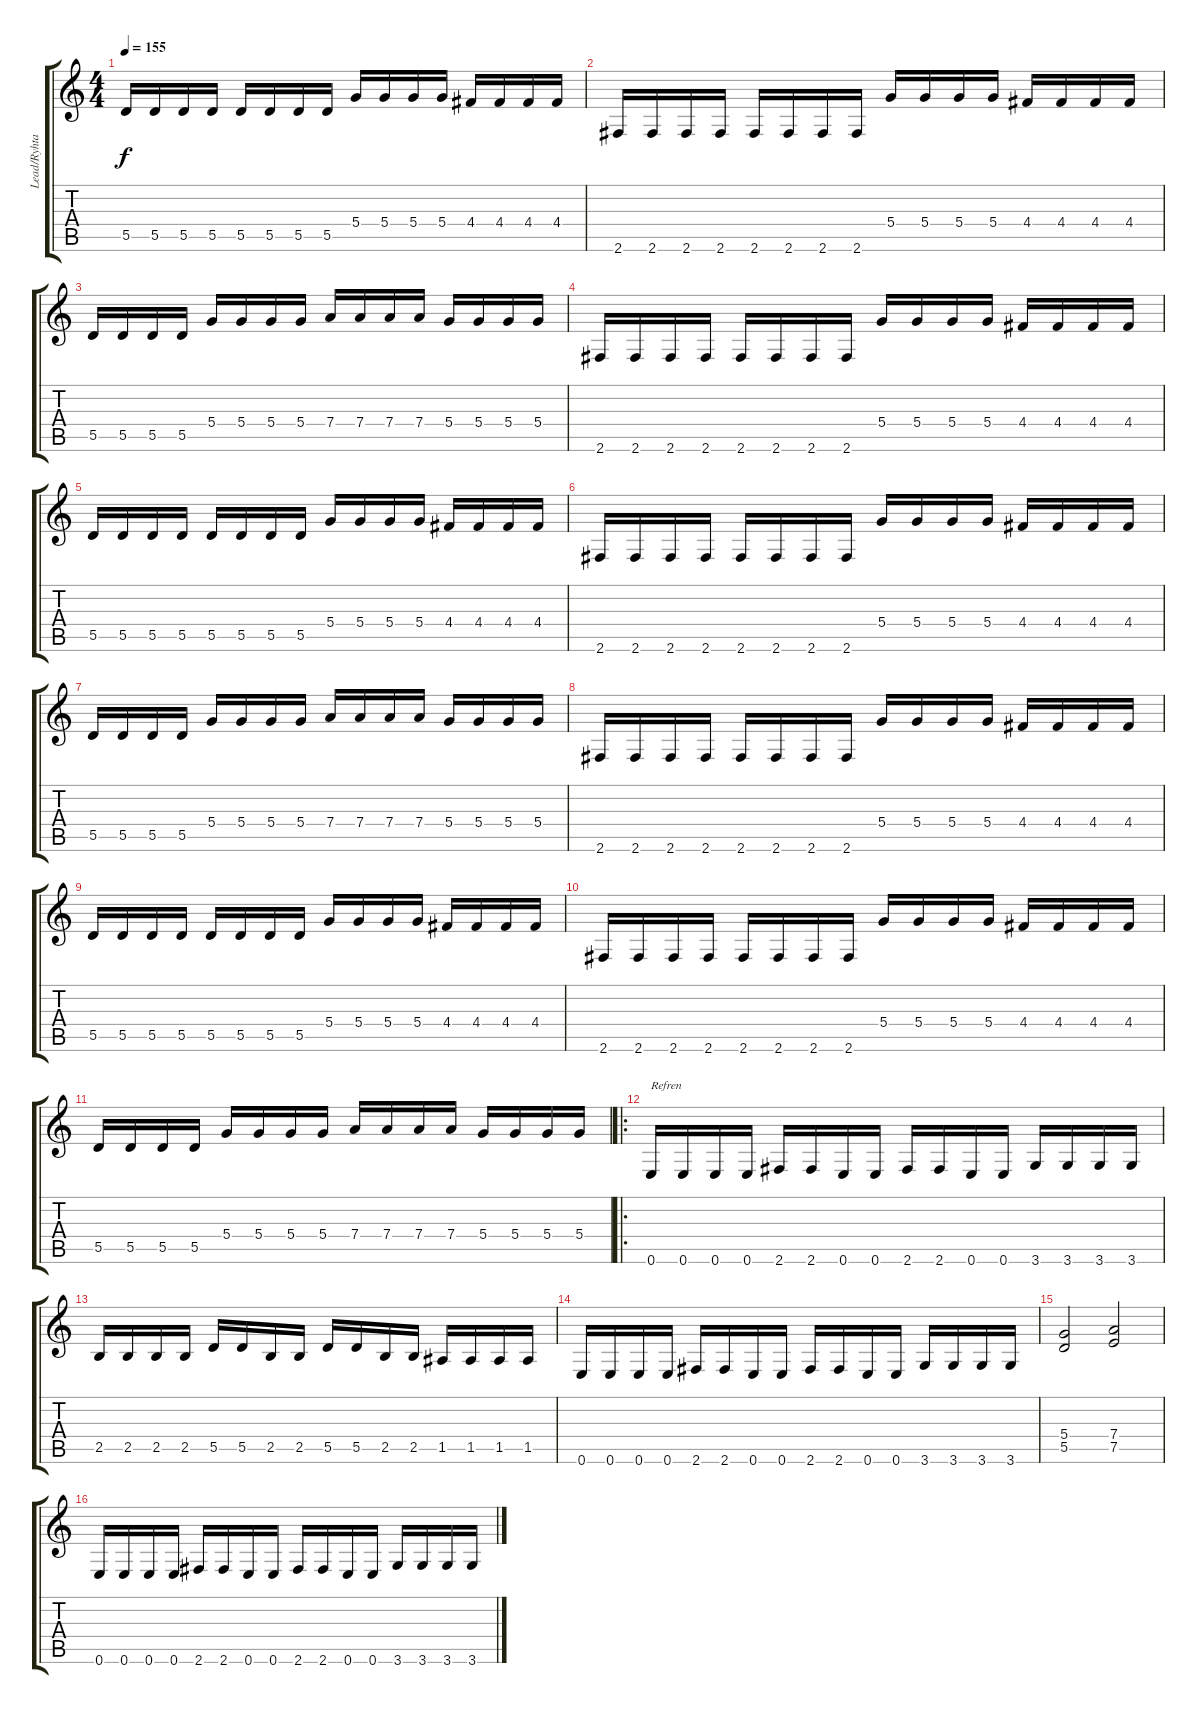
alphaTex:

\track ("Lead/Ryhtam" "Lead/Ryhta") {instrument distortionguitar}
\staff {score tabs}
\tuning (E4 B3 G3 D3 A2 E2) {hide}
\ts (4 4)
\tempo 155
\clef g2
\ks c
5.5.16{dy f} 5.5.16 5.5.16 5.5.16 5.5.16 5.5.16 5.5.16 5.5.16 5.4.16 5.4.16 5.4.16 5.4.16 4.4.16 4.4.16 4.4.16 4.4.16 |
2.6.16 2.6.16 2.6.16 2.6.16 2.6.16 2.6.16 2.6.16 2.6.16 5.4.16 5.4.16 5.4.16 5.4.16 4.4.16 4.4.16 4.4.16 4.4.16 |
5.5.16 5.5.16 5.5.16 5.5.16 5.4.16 5.4.16 5.4.16 5.4.16 7.4.16 7.4.16 7.4.16 7.4.16 5.4.16 5.4.16 5.4.16 5.4.16 |
2.6.16 2.6.16 2.6.16 2.6.16 2.6.16 2.6.16 2.6.16 2.6.16 5.4.16 5.4.16 5.4.16 5.4.16 4.4.16 4.4.16 4.4.16 4.4.16 |
5.5.16 5.5.16 5.5.16 5.5.16 5.5.16 5.5.16 5.5.16 5.5.16 5.4.16 5.4.16 5.4.16 5.4.16 4.4.16 4.4.16 4.4.16 4.4.16 |
2.6.16 2.6.16 2.6.16 2.6.16 2.6.16 2.6.16 2.6.16 2.6.16 5.4.16 5.4.16 5.4.16 5.4.16 4.4.16 4.4.16 4.4.16 4.4.16 |
5.5.16 5.5.16 5.5.16 5.5.16 5.4.16 5.4.16 5.4.16 5.4.16 7.4.16 7.4.16 7.4.16 7.4.16 5.4.16 5.4.16 5.4.16 5.4.16 |
2.6.16 2.6.16 2.6.16 2.6.16 2.6.16 2.6.16 2.6.16 2.6.16 5.4.16 5.4.16 5.4.16 5.4.16 4.4.16 4.4.16 4.4.16 4.4.16 |
5.5.16 5.5.16 5.5.16 5.5.16 5.5.16 5.5.16 5.5.16 5.5.16 5.4.16 5.4.16 5.4.16 5.4.16 4.4.16 4.4.16 4.4.16 4.4.16 |
2.6.16 2.6.16 2.6.16 2.6.16 2.6.16 2.6.16 2.6.16 2.6.16 5.4.16 5.4.16 5.4.16 5.4.16 4.4.16 4.4.16 4.4.16 4.4.16 |
5.5.16 5.5.16 5.5.16 5.5.16 5.4.16 5.4.16 5.4.16 5.4.16 7.4.16 7.4.16 7.4.16 7.4.16 5.4.16 5.4.16 5.4.16 5.4.16 |
\ro
0.6.16{txt "Refren"} 0.6.16 0.6.16 0.6.16 2.6.16 2.6.16 0.6.16 0.6.16 2.6.16 2.6.16 0.6.16 0.6.16 3.6.16 3.6.16 3.6.16 3.6.16 |
2.5.16 2.5.16 2.5.16 2.5.16 5.5.16 5.5.16 2.5.16 2.5.16 5.5.16 5.5.16 2.5.16 2.5.16 1.5.16 1.5.16 1.5.16 1.5.16 |
0.6.16 0.6.16 0.6.16 0.6.16 2.6.16 2.6.16 0.6.16 0.6.16 2.6.16 2.6.16 0.6.16 0.6.16 3.6.16 3.6.16 3.6.16 3.6.16 |
(5.4 5.5).2 (7.4 7.5).2 |
0.6.16 0.6.16 0.6.16 0.6.16 2.6.16 2.6.16 0.6.16 0.6.16 2.6.16 2.6.16 0.6.16 0.6.16 3.6.16 3.6.16 3.6.16 3.6.16
